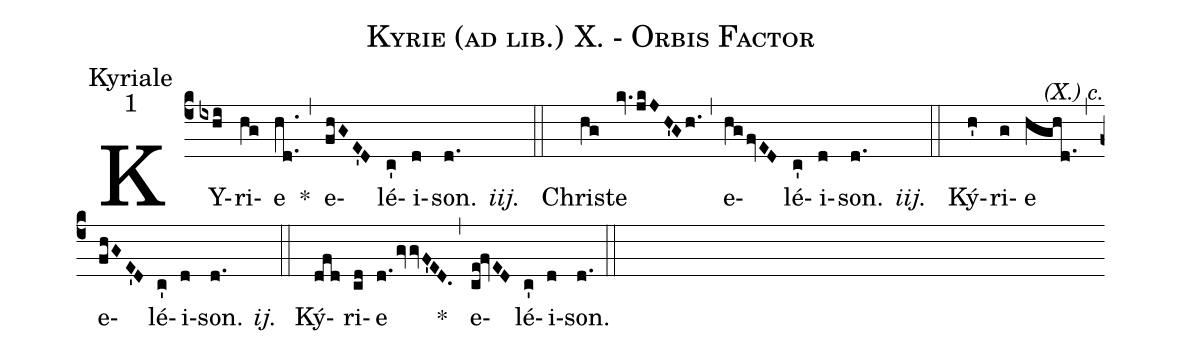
name:Kyrie (ad lib.) X. - Orbis Factor;
office-part:Kyriale;
mode:1;
commentary:(X.) c.;
%%
(c4) KY(ixhi)ri(hg)e(hd..) *(,) e(fhGE'D)lé(c')i(d)son.(d.) <i>iij.</i>() (::)
Chris(hg)te(kv.jkJH'Gh.) (,) e(hg/fvED)lé(c')i(d)son.(d.) <i>iij.</i>() (::)
Ký(h')ri(g)e(hghd.) (,) e(fhGE'D)lé(c')i(d)son.(d.) <i>ij.</i>() (::)
Ký(dfd)ri(cd)e(d./gvvF'ED.) *(,) e(ce!fvED)lé(c')i(d)son.(d.) (::)
